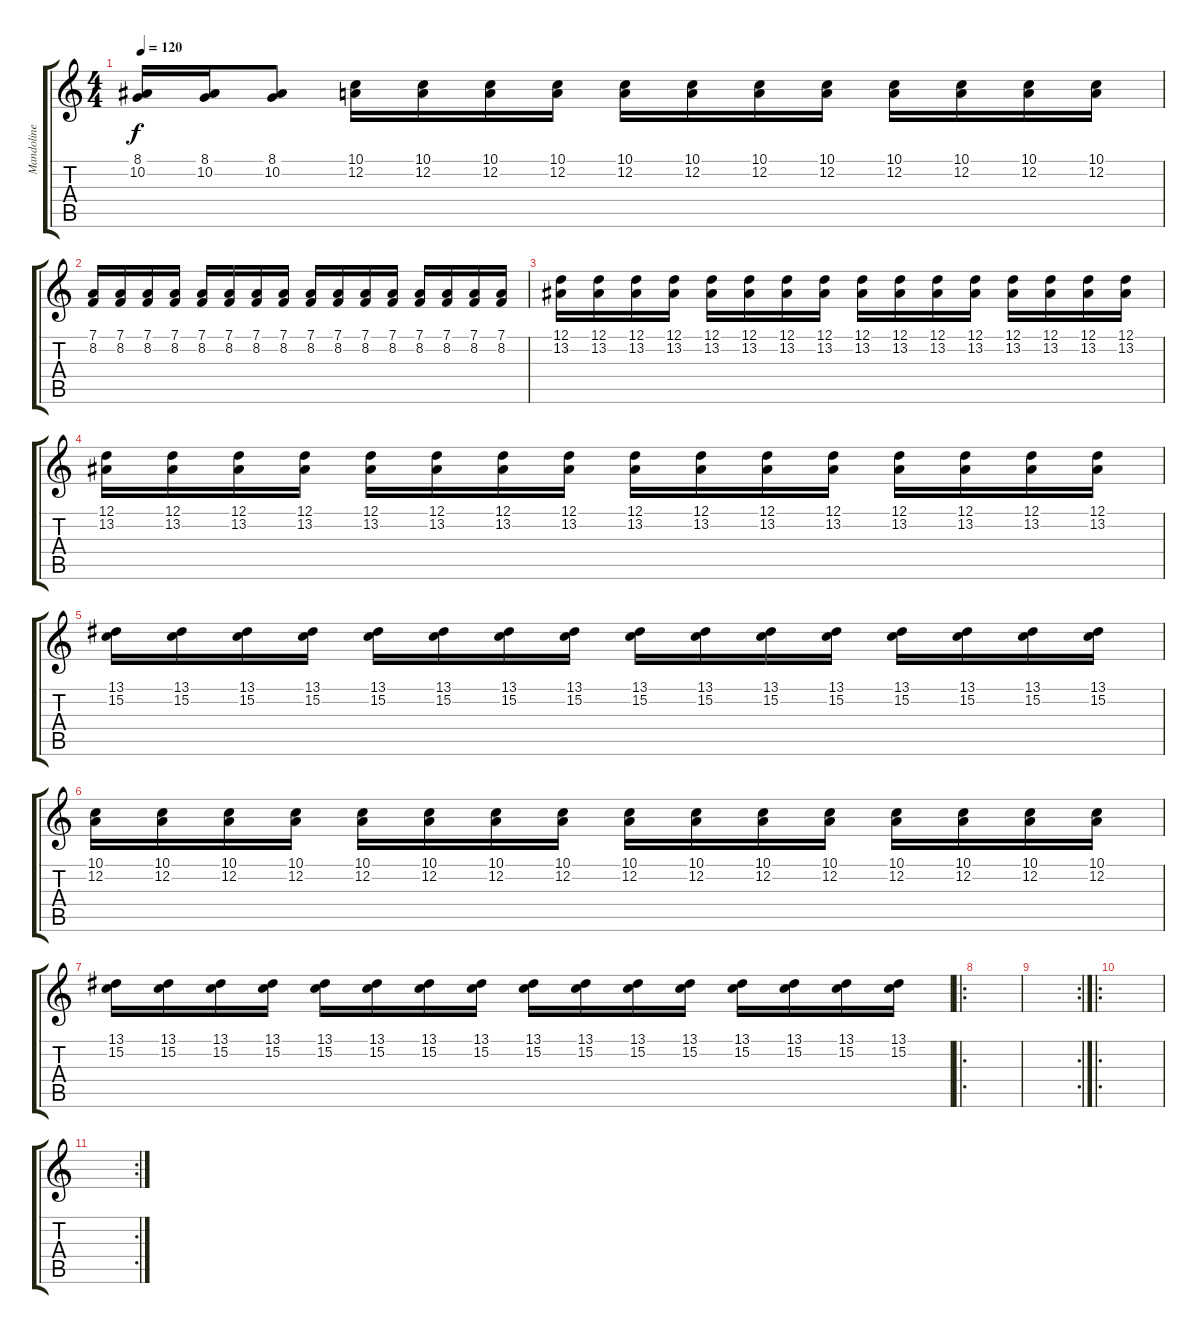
\track ("Mandoline" "Mandoline") {instrument acousticgrandpiano}
\staff {score tabs}
\tuning (D4 A3 F3 C3 G2 D2) {hide}
\ts (4 4)
\tempo 120
\clef g2
\ks c
(8.1 10.2).16{dy f} (8.1 10.2).16 (8.1 10.2).8 (10.1 12.2).16 (10.1 12.2).16 (10.1 12.2).16 (10.1 12.2).16 (10.1 12.2).16 (10.1 12.2).16 (10.1 12.2).16 (10.1 12.2).16 (10.1 12.2).16 (10.1 12.2).16 (10.1 12.2).16 (10.1 12.2).16 |
(7.1 8.2).16 (7.1 8.2).16 (7.1 8.2).16 (7.1 8.2).16 (7.1 8.2).16 (7.1 8.2).16 (7.1 8.2).16 (7.1 8.2).16 (7.1 8.2).16 (7.1 8.2).16 (7.1 8.2).16 (7.1 8.2).16 (7.1 8.2).16 (7.1 8.2).16 (7.1 8.2).16 (7.1 8.2).16 |
(12.1 13.2).16 (12.1 13.2).16 (12.1 13.2).16 (12.1 13.2).16 (12.1 13.2).16 (12.1 13.2).16 (12.1 13.2).16 (12.1 13.2).16 (12.1 13.2).16 (12.1 13.2).16 (12.1 13.2).16 (12.1 13.2).16 (12.1 13.2).16 (12.1 13.2).16 (12.1 13.2).16 (12.1 13.2).16 |
(12.1 13.2).16 (12.1 13.2).16 (12.1 13.2).16 (12.1 13.2).16 (12.1 13.2).16 (12.1 13.2).16 (12.1 13.2).16 (12.1 13.2).16 (12.1 13.2).16 (12.1 13.2).16 (12.1 13.2).16 (12.1 13.2).16 (12.1 13.2).16 (12.1 13.2).16 (12.1 13.2).16 (12.1 13.2).16 |
(13.1 15.2).16 (13.1 15.2).16 (13.1 15.2).16 (13.1 15.2).16 (13.1 15.2).16 (13.1 15.2).16 (13.1 15.2).16 (13.1 15.2).16 (13.1 15.2).16 (13.1 15.2).16 (13.1 15.2).16 (13.1 15.2).16 (13.1 15.2).16 (13.1 15.2).16 (13.1 15.2).16 (13.1 15.2).16 |
(10.1 12.2).16 (10.1 12.2).16 (10.1 12.2).16 (10.1 12.2).16 (10.1 12.2).16 (10.1 12.2).16 (10.1 12.2).16 (10.1 12.2).16 (10.1 12.2).16 (10.1 12.2).16 (10.1 12.2).16 (10.1 12.2).16 (10.1 12.2).16 (10.1 12.2).16 (10.1 12.2).16 (10.1 12.2).16 |
(13.1 15.2).16 (13.1 15.2).16 (13.1 15.2).16 (13.1 15.2).16 (13.1 15.2).16 (13.1 15.2).16 (13.1 15.2).16 (13.1 15.2).16 (13.1 15.2).16 (13.1 15.2).16 (13.1 15.2).16 (13.1 15.2).16 (13.1 15.2).16 (13.1 15.2).16 (13.1 15.2).16 (13.1 15.2).16 |
\ro
|
\rc 2
|
\ro
|
\rc 2
